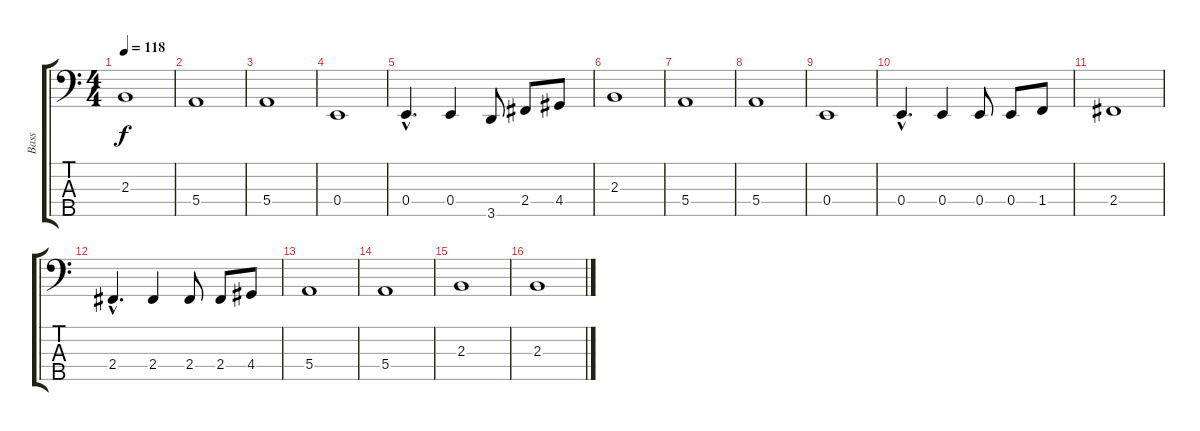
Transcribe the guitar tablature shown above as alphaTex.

\track ("Bass" "Bass") {instrument electricbassfinger}
\staff {score tabs}
\tuning (G2 D2 A1 E1 B0) {hide}
\ts (4 4)
\tempo 118
\clef f4
\ks c
2.3.1{dy f} |
5.4.1 |
5.4.1 |
0.4.1 |
0.4{hac}.4{d} 0.4.4 3.5.8 2.4.8 4.4.8 |
2.3.1 |
5.4.1 |
5.4.1 |
0.4.1 |
0.4{hac}.4{d} 0.4.4 0.4.8 0.4.8 1.4.8 |
2.4.1 |
2.4{hac}.4{d} 2.4.4 2.4.8 2.4.8 4.4.8 |
5.4.1 |
5.4.1 |
2.3.1 |
2.3.1
